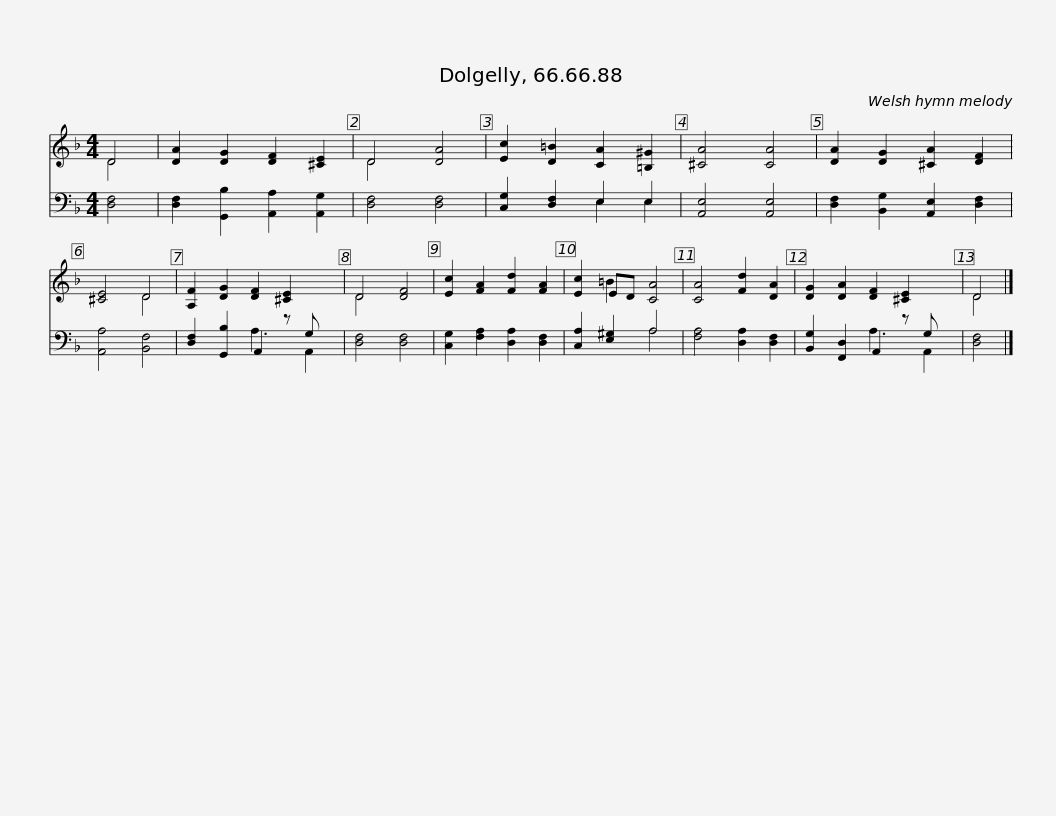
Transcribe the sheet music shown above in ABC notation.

X:1
%%score ( 1 2 ) ( 3 4 )
L:1/8
M:4/4
I:linebreak $
K:F
V:1 treble
V:2 treble
V:3 bass
V:4 bass
V:1
 D4 | [DA]2 [DG]2 [DF]2 [^CE]2 | D4 [DA]4 | [Ec]2 [D=B]2 [CA]2 [=B,^G]2 | [^CA]4 [CA]4 | %5
 [DA]2 [DG]2 [^CA]2 [DF]2 | [^CE]4 D4 |$ [A,F]2 [DG]2 [DF]2 [^CE]2 x | D4 [DF]4 | [Ec]2 [FA]2 [Fd]2 [FA]2 | %10
 [Ec]2 ED [CA]4 | [CA]4 [Fd]2 [DA]2 | [DG]2 [DA]2 [DF]2 [^CE]2 x | D4 |] %14
V:2
 D4 | x8 | D4 x4 | x8 | x8 | %5
 x8 | x4 D4 |$ x9 | D4 x4 | x8 | %10
 x2 =B2 x4 | x8 | x9 | D4 |] %14
V:3
 [D,F,]4 | [D,F,]2 [G,,B,]2 [A,,A,]2 [A,,G,]2 | [D,F,]4 [D,F,]4 | [C,G,]2 [D,F,]2 E,2 E,2 | [A,,E,]4 [A,,E,]4 | %5
 [D,F,]2 [B,,G,]2 [A,,E,]2 [D,F,]2 | [A,,A,]4 [B,,F,]4 |$ [D,F,]2 [G,,B,]2 A,,2 z G, x | [D,F,]4 [D,F,]4 | [C,G,]2 [F,A,]2 [D,A,]2 [D,F,]2 | %10
 [C,A,]2 [E,^G,]2 A,4 | [F,A,]4 [D,A,]2 [D,F,]2 | [B,,G,]2 [F,,D,]2 A,,2 z G, x | [D,F,]4 |] %14
V:4
 x4 | x8 | x8 | x4 E,2 E,2 | x8 | %5
 x8 | x8 |$ x4 A,3 A,,2 | x8 | x8 | %10
 x4 A,4 | x8 | x4 A,3 A,,2 | x4 |] %14
